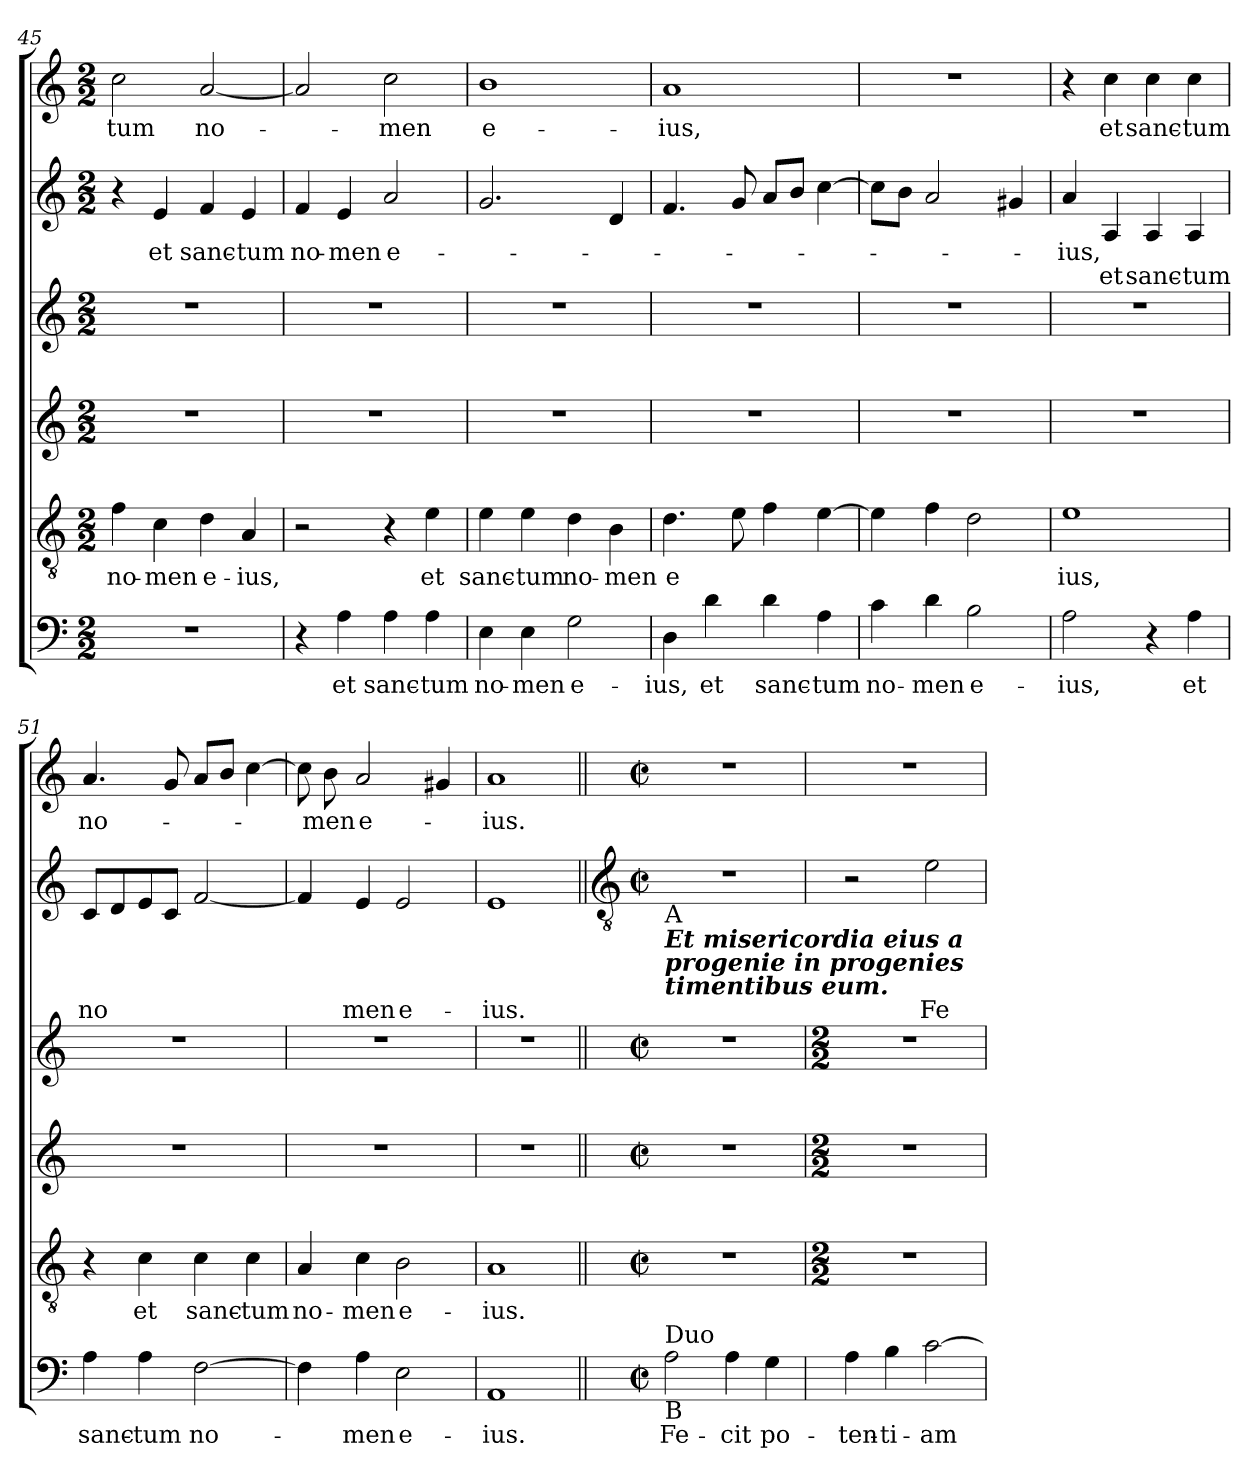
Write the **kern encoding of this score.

**kern	**text	**kern	**text	**kern	**kern	**kern	**text	**text	**kern	**text
*part6	*part6	*part5	*part5	*part4	*part3	*part2	*part2	*part2	*part1	*part1
*staff6	*staff6	*staff5	*staff5	*staff4	*staff3	*staff2	*staff2	*staff2	*staff1	*staff1
*clefF4	*	*clefGv2	*	*clefG2	*clefG2	*clefG2	*	*	*clefG2	*
*k[]	*	*k[]	*	*k[]	*k[]	*k[]	*	*	*k[]	*
*C:	*	*C:	*	*C:	*C:	*C:	*	*	*C:	*
*M2/2	*	*M2/2	*	*M2/2	*M2/2	*M2/2	*	*	*M2/2	*
=45	=45	=45	=45	=45	=45	=45	=45	=45	=45	=45
!	!	!	!LO:LY:b	!	!	!	!	!	!	!LO:LY:b
1r	.	4f\	no-	1r	1r	4r	.	.	2cc\	-tum
!	!	!	!LO:LY:b	!	!	!	!LO:LY:b	!	!	!
.	.	4c\	-men	.	.	4e/	et	.	.	.
!	!	!	!LO:LY:b	!	!	!	!LO:LY:b	!	!	!LO:LY:b
.	.	4d\	e-	.	.	4f/	sanc-	.	[2a/	no-
!	!	!	!LO:LY:b	!	!	!	!LO:LY:b	!	!	!
.	.	4A/	-ius,	.	.	4e/	-tum	.	.	.
=46	=46	=46	=46	=46	=46	=46	=46	=46	=46	=46
!	!	!	!	!	!	!	!LO:LY:b	!	!	!
4r	.	2r	.	1r	1r	4f/	no-	.	2a/]	.
!	!LO:LY:b	!	!	!	!	!	!LO:LY:b	!	!	!
4A\	et	.	.	.	.	4e/	-men	.	.	.
!	!LO:LY:b	!	!	!	!	!	!LO:LY:b	!	!	!LO:LY:b
4A\	sanc-	4r	.	.	.	2a/	e-	.	2cc\	-men
!	!LO:LY:b	!	!LO:LY:b	!	!	!	!	!	!	!
4A\	-tum	4e\	et	.	.	.	.	.	.	.
=47	=47	=47	=47	=47	=47	=47	=47	=47	=47	=47
!	!LO:LY:b	!	!LO:LY:b	!	!	!	!	!	!	!LO:LY:b
4E\	no-	4e\	sanc-	1r	1r	2.g/	.	.	1b	e-
!	!LO:LY:b	!	!LO:LY:b	!	!	!	!	!	!	!
4E\	-men	4e\	-tum	.	.	.	.	.	.	.
!	!LO:LY:b	!	!LO:LY:b	!	!	!	!	!	!	!
2G\	e-	4d\	no-	.	.	.	.	.	.	.
!	!	!	!LO:LY:b	!	!	!	!	!	!	!
.	.	4B\	-men	.	.	4d/	.	.	.	.
!!LO:LB:g=z
=48	=48	=48	=48	=48	=48	=48	=48	=48	=48	=48
!	!LO:LY:b	!	!LO:LY:b	!	!	!	!	!	!	!LO:LY:b
4D\	-­ius,	4.d\	e	1r	1r	4.f/	.	.	1a	-­ius,
!	!LO:LY:b	!	!	!	!	!	!	!	!	!
4d\	et	.	.	.	.	.	.	.	.	.
.	.	8e\	.	.	.	8g/	.	.	.	.
!	!LO:LY:b	!	!	!	!	!	!	!	!	!
4d\	sanc-	4f\	.	.	.	8a/L	.	.	.	.
.	.	.	.	.	.	8b/J	.	.	.	.
!	!LO:LY:b	!	!	!	!	!	!	!	!	!
4A\	-tum	[4e\	.	.	.	[4cc\	.	.	.	.
=49	=49	=49	=49	=49	=49	=49	=49	=49	=49	=49
!	!LO:LY:b	!	!	!	!	!	!	!	!	!
4c\	no-	4e\]	.	1r	1r	8cc\L]	.	.	1r	.
.	.	.	.	.	.	8b\J	.	.	.	.
!	!LO:LY:b	!	!	!	!	!	!	!	!	!
4d\	-men	4f\	.	.	.	2a/	.	.	.	.
!	!LO:LY:b	!	!	!	!	!	!	!	!	!
2B\	e-	2d\	.	.	.	.	.	.	.	.
.	.	.	.	.	.	4g#/	.	.	.	.
=50	=50	=50	=50	=50	=50	=50	=50	=50	=50	=50
!	!LO:LY:b	!	!LO:LY:b	!	!	!	!LO:LY:b	!	!	!
2A\	-ius,	1e	ius,	1r	1r	4a/	-ius,	.	4r	.
!	!	!	!	!	!	!	!	!LO:LY:b	!	!LO:LY:b
.	.	.	.	.	.	4A/	.	et	4cc\	et
!	!	!	!	!	!	!	!	!LO:LY:b	!	!LO:LY:b
4r	.	.	.	.	.	4A/	.	sanc-	4cc\	sanc-
!	!LO:LY:b	!	!	!	!	!	!	!LO:LY:b	!	!LO:LY:b
4A\	et	.	.	.	.	4A/	.	-tum	4cc\	-tum
=51	=51	=51	=51	=51	=51	=51	=51	=51	=51	=51
!	!LO:LY:b	!	!	!	!	!	!LO:LY:b	!	!	!LO:LY:b
4A\	sanc-	4r	.	1r	1r	8c/L	no	.	4.a/	no-
.	.	.	.	.	.	8d/	.	.	.	.
!	!LO:LY:b	!	!LO:LY:b	!	!	!	!	!	!	!
4A\	-tum	4c\	et	.	.	8e/	.	.	.	.
.	.	.	.	.	.	8c/J	.	.	8g/	.
!	!LO:LY:b	!	!LO:LY:b	!	!	!	!	!	!	!
[2F\	no-	4c\	sanc-	.	.	[2f/	.	.	8a/L	.
.	.	.	.	.	.	.	.	.	8b/J	.
!	!	!	!LO:LY:b	!	!	!	!	!	!	!
.	.	4c\	-tum	.	.	.	.	.	[4cc\	.
=52	=52	=52	=52	=52	=52	=52	=52	=52	=52	=52
!	!	!	!LO:LY:b	!	!	!	!	!	!	!
4F\]	.	4A/	no-	1r	1r	4f/]	.	.	8cc\]	.
!	!	!	!	!	!	!	!	!	!	!LO:LY:b
.	.	.	.	.	.	.	.	.	8b\	-men
!	!LO:LY:b	!	!LO:LY:b	!	!	!	!LO:LY:b	!	!	!LO:LY:b
4A\	-men	4c\	-men	.	.	4e/	men	.	2a/	e-
!	!LO:LY:b	!	!LO:LY:b	!	!	!	!LO:LY:b	!	!	!
2E\	e-	2B\	e-	.	.	2e/	e-	.	.	.
.	.	.	.	.	.	.	.	.	4g#/	.
=53	=53	=53	=53	=53	=53	=53	=53	=53	=53	=53
!	!LO:LY:b	!	!LO:LY:b	!	!	!	!LO:LY:b	!	!	!LO:LY:b
1AA	-ius.	1A	-ius.	1r	1r	1e	-ius.	.	1a	-ius.
!!LO:LB:g=z
=54||	=54||	=54||	=54||	=54||	=54||	=54||	=54||	=54||	=54||	=54||
*	*	*	*	*	*	*clefGv2	*	*	*	*
*M2/2	*	*M2/2	*	*M2/2	*M2/2	*M2/2	*	*	*M2/2	*
*met(c|)	*	*met(c|)	*	*met(c|)	*met(c|)	*met(c|)	*	*	*met(c|)	*
!	!	!	!	!	!	!LO:TX:b:t=A	!	!	!	!
!	!	!	!	!	!	!LO:TX:b:Bi:t=Et misericordia eius a \nprogenie in progenies\ntimentibus eum.	!	!	!	!
!LO:TX:b:t=B	!	!	!	!	!	!	!	!	!	!
!LO:TX:a:t=Duo	!	!	!	!	!	!	!	!	!	!
!	!LO:LY:b	!	!	!	!	!	!	!	!	!
2A\	Fe-	1r	.	1r	1r	1r	.	.	1r	.
!	!LO:LY:b	!	!	!	!	!	!	!	!	!
4A\	-cit	.	.	.	.	.	.	.	.	.
!	!LO:LY:b	!	!	!	!	!	!	!	!	!
4G\	po-	.	.	.	.	.	.	.	.	.
=55	=55	=55	=55	=55	=55	=55	=55	=55	=55	=55
*	*	*M2/2	*	*M2/2	*M2/2	*	*	*	*	*
!	!LO:LY:b	!	!	!	!	!	!	!	!	!
4A\	-ten-	1r	.	1r	1r	2r	.	.	1r	.
!	!LO:LY:b	!	!	!	!	!	!	!	!	!
4B\	-ti-	.	.	.	.	.	.	.	.	.
!	!LO:LY:b	!	!	!	!	!	!LO:LY:b	!	!	!
[2c\	-am	.	.	.	.	2e\	Fe-	.	.	.
=	=	=	=	=	=	=	=	=	=	=
*-	*-	*-	*-	*-	*-	*-	*-	*-	*-	*-
